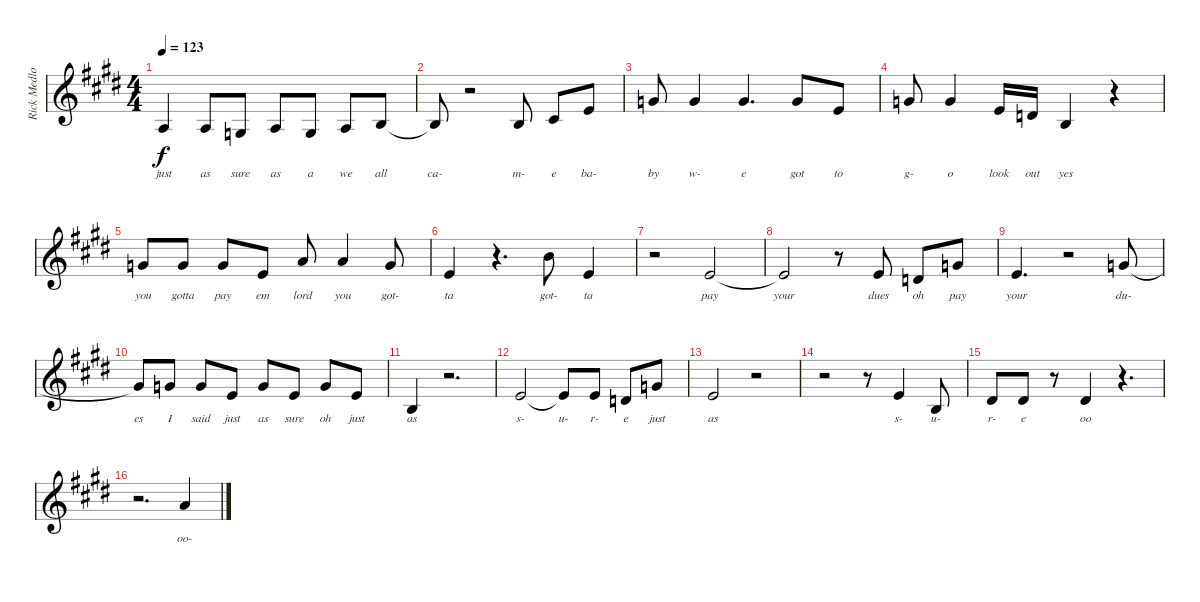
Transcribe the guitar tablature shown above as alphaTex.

\track ("Rick Medlocke Vocals" "Rick Medlo") {instrument violin}
\staff {score}
\tuning (E4 B3 G3 D3 A2 E2) {hide}
\ts (4 4)
\tempo 123
\clef g2
\ks e
2.3.4{lyrics (0 "just") lyrics (1 "") lyrics (2 "") lyrics (3 "") lyrics (4 "") dy f} 2.3.8{lyrics (0 "as") lyrics (1 "") lyrics (2 "") lyrics (3 "") lyrics (4 "")} 0.3.8{lyrics (0 "sure") lyrics (1 "") lyrics (2 "") lyrics (3 "") lyrics (4 "")} 2.3.8{lyrics (0 "as") lyrics (1 "") lyrics (2 "") lyrics (3 "") lyrics (4 "")} 0.3.8{lyrics (0 "a") lyrics (1 "") lyrics (2 "") lyrics (3 "") lyrics (4 "")} 2.3.8{lyrics (0 "we") lyrics (1 "") lyrics (2 "") lyrics (3 "") lyrics (4 "")} 4.3.8{lyrics (0 "all") lyrics (1 "") lyrics (2 "") lyrics (3 "") lyrics (4 "")} |
4.3{t}.8{lyrics (0 "ca-") lyrics (1 "") lyrics (2 "") lyrics (3 "") lyrics (4 "")} r.2 0.2.8{lyrics (0 "m-") lyrics (1 "") lyrics (2 "") lyrics (3 "") lyrics (4 "")} 2.2.8{lyrics (0 "e") lyrics (1 "") lyrics (2 "") lyrics (3 "") lyrics (4 "")} 0.1.8{lyrics (0 "ba-") lyrics (1 "") lyrics (2 "") lyrics (3 "") lyrics (4 "")} |
3.1.8{lyrics (0 "by") lyrics (1 "") lyrics (2 "") lyrics (3 "") lyrics (4 "")} 3.1.4{lyrics (0 "w-") lyrics (1 "") lyrics (2 "") lyrics (3 "") lyrics (4 "")} 3.1.4{d lyrics (0 "e") lyrics (1 "") lyrics (2 "") lyrics (3 "") lyrics (4 "")} 3.1.8{lyrics (0 "got") lyrics (1 "") lyrics (2 "") lyrics (3 "") lyrics (4 "")} 0.1.8{lyrics (0 "to") lyrics (1 "") lyrics (2 "") lyrics (3 "") lyrics (4 "")} |
3.1.8{lyrics (0 "g-") lyrics (1 "") lyrics (2 "") lyrics (3 "") lyrics (4 "")} 3.1.4{lyrics (0 "o") lyrics (1 "") lyrics (2 "") lyrics (3 "") lyrics (4 "")} 0.1.16{lyrics (0 "look") lyrics (1 "") lyrics (2 "") lyrics (3 "") lyrics (4 "")} 3.2.16{lyrics (0 "out") lyrics (1 "") lyrics (2 "") lyrics (3 "") lyrics (4 "")} 0.2.4{lyrics (0 "yes") lyrics (1 "") lyrics (2 "") lyrics (3 "") lyrics (4 "")} r.4 |
3.1.8{lyrics (0 "you") lyrics (1 "") lyrics (2 "") lyrics (3 "") lyrics (4 "")} 3.1.8{lyrics (0 "gotta") lyrics (1 "") lyrics (2 "") lyrics (3 "") lyrics (4 "")} 3.1.8{lyrics (0 "pay") lyrics (1 "") lyrics (2 "") lyrics (3 "") lyrics (4 "")} 0.1.8{lyrics (0 "em") lyrics (1 "") lyrics (2 "") lyrics (3 "") lyrics (4 "")} 5.1.8{lyrics (0 "lord") lyrics (1 "") lyrics (2 "") lyrics (3 "") lyrics (4 "")} 5.1.4{lyrics (0 "you") lyrics (1 "") lyrics (2 "") lyrics (3 "") lyrics (4 "")} 3.1.8{lyrics (0 "got-") lyrics (1 "") lyrics (2 "") lyrics (3 "") lyrics (4 "")} |
0.1.4{lyrics (0 "ta") lyrics (1 "") lyrics (2 "") lyrics (3 "") lyrics (4 "")} r.4{d} 7.1.8{lyrics (0 "got-") lyrics (1 "") lyrics (2 "") lyrics (3 "") lyrics (4 "")} 0.1.4{lyrics (0 "ta") lyrics (1 "") lyrics (2 "") lyrics (3 "") lyrics (4 "")} |
r.2 0.1.2{lyrics (0 "pay") lyrics (1 "") lyrics (2 "") lyrics (3 "") lyrics (4 "")} |
0.1{t}.2{lyrics (0 "your") lyrics (1 "") lyrics (2 "") lyrics (3 "") lyrics (4 "")} r.8 0.1.8{lyrics (0 "dues") lyrics (1 "") lyrics (2 "") lyrics (3 "") lyrics (4 "")} 3.2.8{lyrics (0 "oh") lyrics (1 "") lyrics (2 "") lyrics (3 "") lyrics (4 "")} 3.1.8{lyrics (0 "pay") lyrics (1 "") lyrics (2 "") lyrics (3 "") lyrics (4 "")} |
0.1.4{d lyrics (0 "your") lyrics (1 "") lyrics (2 "") lyrics (3 "") lyrics (4 "")} r.2 3.1.8{lyrics (0 "du-") lyrics (1 "") lyrics (2 "") lyrics (3 "") lyrics (4 "")} |
3.1{t}.8{lyrics (0 "es") lyrics (1 "") lyrics (2 "") lyrics (3 "") lyrics (4 "")} 3.1.8{lyrics (0 "I") lyrics (1 "") lyrics (2 "") lyrics (3 "") lyrics (4 "")} 3.1.8{lyrics (0 "said") lyrics (1 "") lyrics (2 "") lyrics (3 "") lyrics (4 "")} 0.1.8{lyrics (0 "just") lyrics (1 "") lyrics (2 "") lyrics (3 "") lyrics (4 "")} 3.1.8{lyrics (0 "as") lyrics (1 "") lyrics (2 "") lyrics (3 "") lyrics (4 "")} 0.1.8{lyrics (0 "sure") lyrics (1 "") lyrics (2 "") lyrics (3 "") lyrics (4 "")} 3.1.8{lyrics (0 "oh") lyrics (1 "") lyrics (2 "") lyrics (3 "") lyrics (4 "")} 0.1.8{lyrics (0 "just") lyrics (1 "") lyrics (2 "") lyrics (3 "") lyrics (4 "")} |
0.2.4{lyrics (0 "as") lyrics (1 "") lyrics (2 "") lyrics (3 "") lyrics (4 "")} r.2{d} |
0.1.2{lyrics (0 "s-") lyrics (1 "") lyrics (2 "") lyrics (3 "") lyrics (4 "")} 0.1{t}.8{lyrics (0 "u-") lyrics (1 "") lyrics (2 "") lyrics (3 "") lyrics (4 "")} 0.1.8{lyrics (0 "r-") lyrics (1 "") lyrics (2 "") lyrics (3 "") lyrics (4 "")} 3.2.8{lyrics (0 "e") lyrics (1 "") lyrics (2 "") lyrics (3 "") lyrics (4 "")} 3.1.8{lyrics (0 "just") lyrics (1 "") lyrics (2 "") lyrics (3 "") lyrics (4 "")} |
0.1.2{lyrics (0 "as") lyrics (1 "") lyrics (2 "") lyrics (3 "") lyrics (4 "")} r.2 |
r.2 r.8 0.1.4{lyrics (0 "s-") lyrics (1 "") lyrics (2 "") lyrics (3 "") lyrics (4 "")} 0.2.8{lyrics (0 "u-") lyrics (1 "") lyrics (2 "") lyrics (3 "") lyrics (4 "")} |
4.2.8{lyrics (0 "r-") lyrics (1 "") lyrics (2 "") lyrics (3 "") lyrics (4 "")} 4.2.8{lyrics (0 "e") lyrics (1 "") lyrics (2 "") lyrics (3 "") lyrics (4 "")} r.8 4.2.4{lyrics (0 "oo") lyrics (1 "") lyrics (2 "") lyrics (3 "") lyrics (4 "")} r.4{d} |
r.2{d} 5.1.4{lyrics (0 "oo-") lyrics (1 "") lyrics (2 "") lyrics (3 "") lyrics (4 "")}
